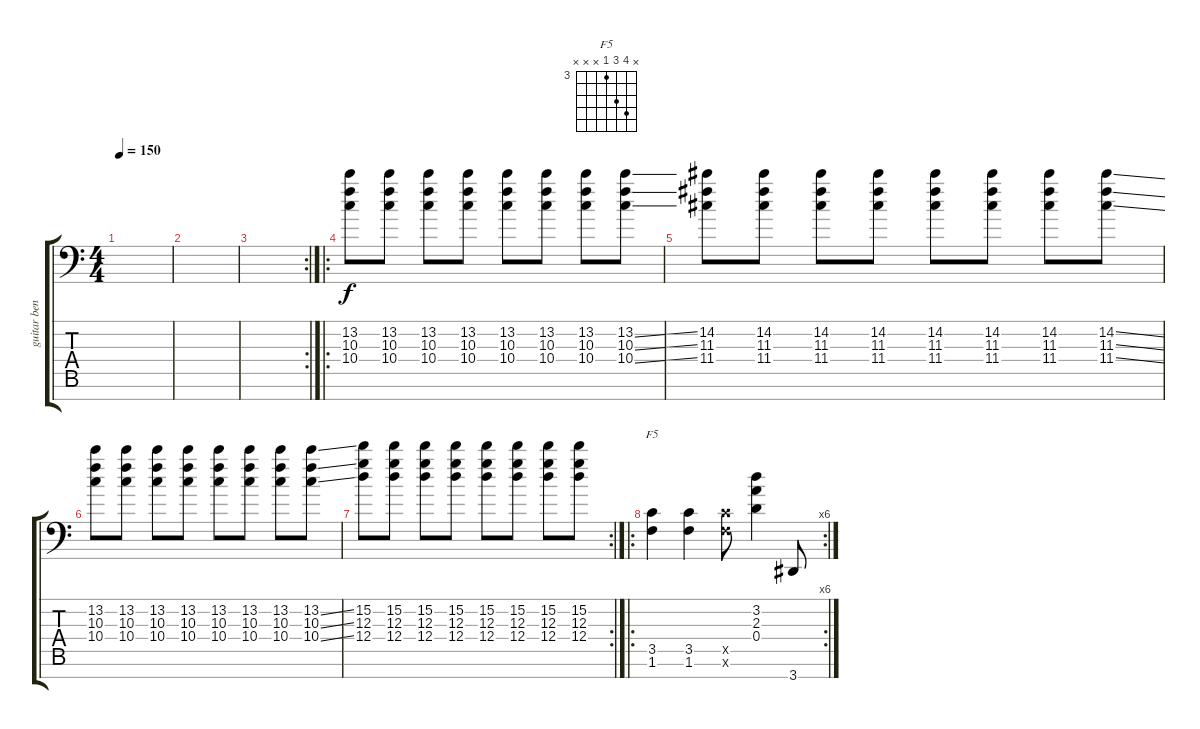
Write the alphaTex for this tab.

\track ("guitar ben pure sound" "guitar ben") {instrument distortionguitar}
\staff {score tabs}
\tuning (E4 B3 G3 D3 A2 E2 C-1) {hide}
\chord ("F5" x 6 5 3 x x x) {firstfret 3}
\ts (4 4)
\tempo 150
\clef f4
\ks c
|
|
\rc 2
|
\ro
(13.2 10.3 10.4).8 (13.2 10.3 10.4).8 (13.2 10.3 10.4).8 (13.2 10.3 10.4).8 (13.2 10.3 10.4).8 (13.2 10.3 10.4).8 (13.2 10.3 10.4).8 (13.2{ss} 10.3{ss} 10.4{ss}).8 |
(14.2 11.3 11.4).8 (14.2 11.3 11.4).8 (14.2 11.3 11.4).8 (14.2 11.3 11.4).8 (14.2 11.3 11.4).8 (14.2 11.3 11.4).8 (14.2 11.3 11.4).8 (14.2{ss} 11.3{ss} 11.4{ss}).8 |
(13.2 10.3 10.4).8 (13.2 10.3 10.4).8 (13.2 10.3 10.4).8 (13.2 10.3 10.4).8 (13.2 10.3 10.4).8 (13.2 10.3 10.4).8 (13.2 10.3 10.4).8 (13.2{ss} 10.3{ss} 10.4{ss}).8 |
\rc 2
(15.2 12.3 12.4).8 (15.2 12.3 12.4).8 (15.2 12.3 12.4).8 (15.2 12.3 12.4).8 (15.2 12.3 12.4).8 (15.2 12.3 12.4).8 (15.2 12.3 12.4).8 (15.2 12.3 12.4).8 |
\ro
\rc 6
(3.5 1.6).4{ch "F5"} (3.5 1.6).4 (3.5{x} 1.6{x}).8 (3.2 2.3 0.4).4 3.7.8
